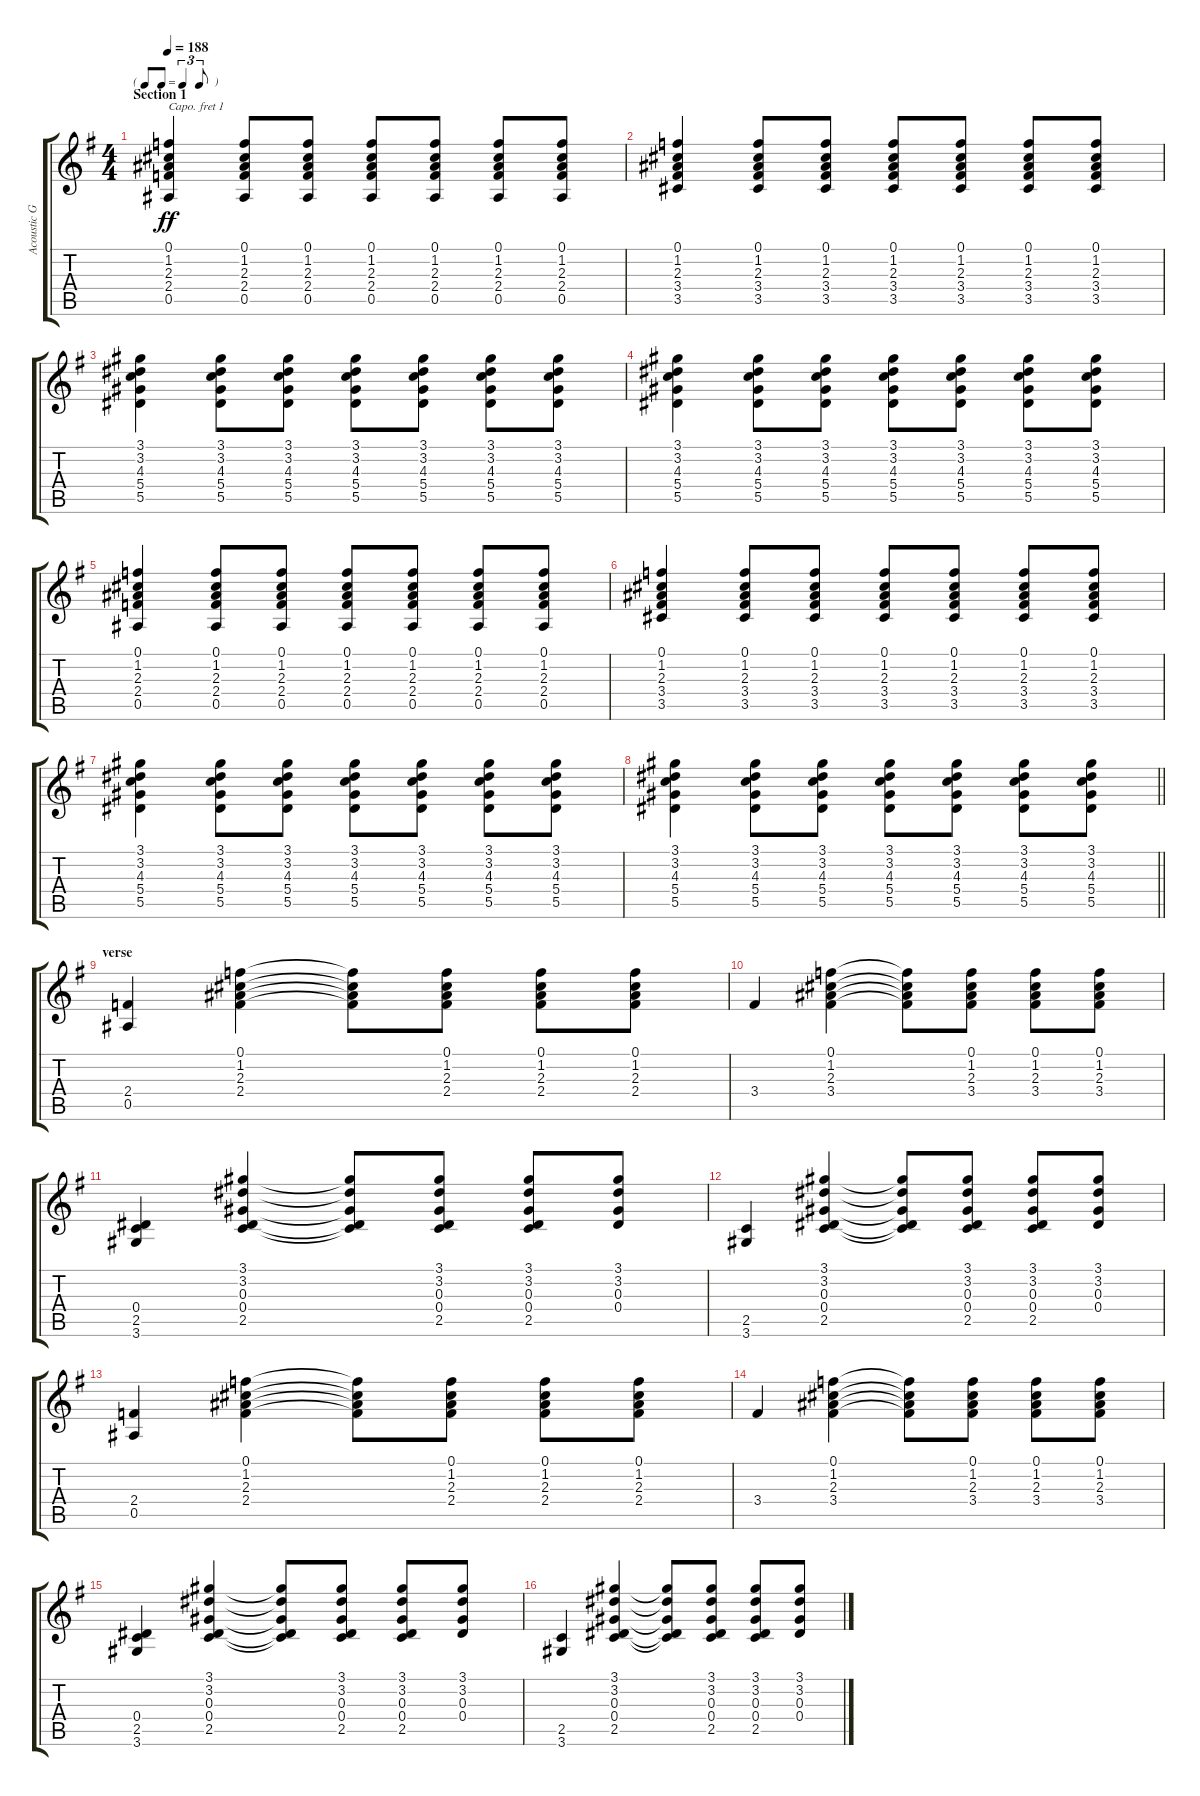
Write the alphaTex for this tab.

\track ("Acoustic Guitar" "Acoustic G") {instrument acousticguitarsteel}
\staff {score tabs}
\capo 1
\tuning (E4 B3 G3 D3 A2 E2) {hide}
\ts (4 4)
\tf triplet8th
\section ("" "Section 1")
\tempo 188
\clef g2
\ks g
(0.1 1.2 2.3 2.4 0.5).4{dy ff} (0.1 1.2 2.3 2.4 0.5).8 (0.1 1.2 2.3 2.4 0.5).8 (0.1 1.2 2.3 2.4 0.5).8 (0.1 1.2 2.3 2.4 0.5).8 (0.1 1.2 2.3 2.4 0.5).8 (0.1 1.2 2.3 2.4 0.5).8 |
(0.1 1.2 2.3 3.4 3.5).4 (0.1 1.2 2.3 3.4 3.5).8 (0.1 1.2 2.3 3.4 3.5).8 (0.1 1.2 2.3 3.4 3.5).8 (0.1 1.2 2.3 3.4 3.5).8 (0.1 1.2 2.3 3.4 3.5).8 (0.1 1.2 2.3 3.4 3.5).8 |
(3.1 3.2 4.3 5.4 5.5).4 (3.1 3.2 4.3 5.4 5.5).8 (3.1 3.2 4.3 5.4 5.5).8 (3.1 3.2 4.3 5.4 5.5).8 (3.1 3.2 4.3 5.4 5.5).8 (3.1 3.2 4.3 5.4 5.5).8 (3.1 3.2 4.3 5.4 5.5).8 |
(3.1 3.2 4.3 5.4 5.5).4 (3.1 3.2 4.3 5.4 5.5).8 (3.1 3.2 4.3 5.4 5.5).8 (3.1 3.2 4.3 5.4 5.5).8 (3.1 3.2 4.3 5.4 5.5).8 (3.1 3.2 4.3 5.4 5.5).8 (3.1 3.2 4.3 5.4 5.5).8 |
(0.1 1.2 2.3 2.4 0.5).4 (0.1 1.2 2.3 2.4 0.5).8 (0.1 1.2 2.3 2.4 0.5).8 (0.1 1.2 2.3 2.4 0.5).8 (0.1 1.2 2.3 2.4 0.5).8 (0.1 1.2 2.3 2.4 0.5).8 (0.1 1.2 2.3 2.4 0.5).8 |
(0.1 1.2 2.3 3.4 3.5).4 (0.1 1.2 2.3 3.4 3.5).8 (0.1 1.2 2.3 3.4 3.5).8 (0.1 1.2 2.3 3.4 3.5).8 (0.1 1.2 2.3 3.4 3.5).8 (0.1 1.2 2.3 3.4 3.5).8 (0.1 1.2 2.3 3.4 3.5).8 |
(3.1 3.2 4.3 5.4 5.5).4 (3.1 3.2 4.3 5.4 5.5).8 (3.1 3.2 4.3 5.4 5.5).8 (3.1 3.2 4.3 5.4 5.5).8 (3.1 3.2 4.3 5.4 5.5).8 (3.1 3.2 4.3 5.4 5.5).8 (3.1 3.2 4.3 5.4 5.5).8 |
\barLineRight lightlight
(3.1 3.2 4.3 5.4 5.5).4 (3.1 3.2 4.3 5.4 5.5).8 (3.1 3.2 4.3 5.4 5.5).8 (3.1 3.2 4.3 5.4 5.5).8 (3.1 3.2 4.3 5.4 5.5).8 (3.1 3.2 4.3 5.4 5.5).8 (3.1 3.2 4.3 5.4 5.5).8 |
\section ("" "verse")
(2.4 0.5).4 (0.1 1.2 2.3 2.4).4 (0.1{t} 1.2{t} 2.3{t} 2.4{t}).8 (0.1 1.2 2.3 2.4).8 (0.1 1.2 2.3 2.4).8 (0.1 1.2 2.3 2.4).8 |
3.4.4 (0.1 1.2 2.3 3.4).4 (0.1{t} 1.2{t} 2.3{t} 3.4{t}).8 (0.1 1.2 2.3 3.4).8 (0.1 1.2 2.3 3.4).8 (0.1 1.2 2.3 3.4).8 |
(0.4 2.5 3.6).4 (3.1 3.2 0.3 0.4 2.5).4 (3.1{t} 3.2{t} 0.3{t} 0.4{t} 2.5{t}).8 (3.1 3.2 0.3 0.4 2.5).8 (3.1 3.2 0.3 0.4 2.5).8 (3.1 3.2 0.3 0.4).8 |
(2.5 3.6).4 (3.1 3.2 0.3 0.4 2.5).4 (3.1{t} 3.2{t} 0.3{t} 0.4{t} 2.5{t}).8 (3.1 3.2 0.3 0.4 2.5).8 (3.1 3.2 0.3 0.4 2.5).8 (3.1 3.2 0.3 0.4).8 |
(2.4 0.5).4 (0.1 1.2 2.3 2.4).4 (0.1{t} 1.2{t} 2.3{t} 2.4{t}).8 (0.1 1.2 2.3 2.4).8 (0.1 1.2 2.3 2.4).8 (0.1 1.2 2.3 2.4).8 |
3.4.4 (0.1 1.2 2.3 3.4).4 (0.1{t} 1.2{t} 2.3{t} 3.4{t}).8 (0.1 1.2 2.3 3.4).8 (0.1 1.2 2.3 3.4).8 (0.1 1.2 2.3 3.4).8 |
(0.4 2.5 3.6).4 (3.1 3.2 0.3 0.4 2.5).4 (3.1{t} 3.2{t} 0.3{t} 0.4{t} 2.5{t}).8 (3.1 3.2 0.3 0.4 2.5).8 (3.1 3.2 0.3 0.4 2.5).8 (3.1 3.2 0.3 0.4).8 |
(2.5 3.6).4 (3.1 3.2 0.3 0.4 2.5).4 (3.1{t} 3.2{t} 0.3{t} 0.4{t} 2.5{t}).8 (3.1 3.2 0.3 0.4 2.5).8 (3.1 3.2 0.3 0.4 2.5).8 (3.1 3.2 0.3 0.4).8
